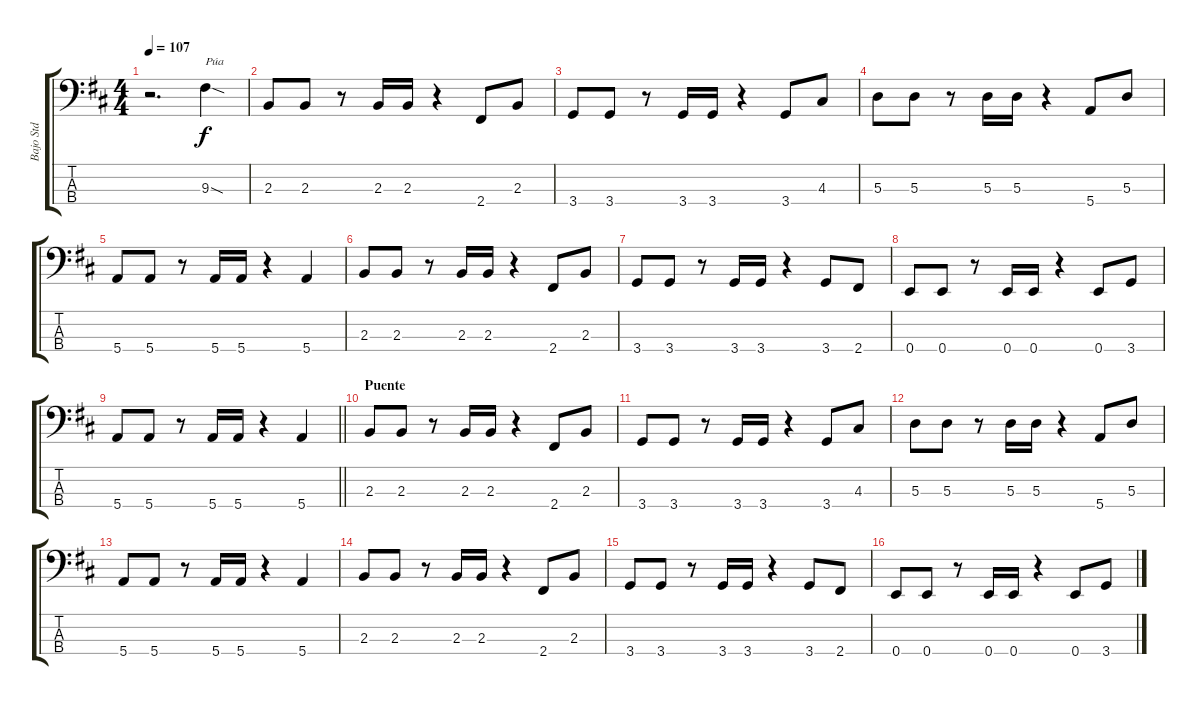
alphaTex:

\track ("Bajo Std" "Bajo Std") {instrument electricbasspick}
\staff {score tabs}
\tuning (G2 D2 A1 E1) {hide}
\ts (4 4)
\tempo 107
\clef f4
\ks d
r.2{d dy f} 9.3{sod}.4{txt "Púa"} |
2.3.8 2.3.8 r.8 2.3.16 2.3.16 r.4 2.4.8 2.3.8 |
3.4.8 3.4.8 r.8 3.4.16 3.4.16 r.4 3.4.8 4.3.8 |
5.3.8 5.3.8 r.8 5.3.16 5.3.16 r.4 5.4.8 5.3.8 |
5.4.8 5.4.8 r.8 5.4.16 5.4.16 r.4 5.4.4 |
2.3.8 2.3.8 r.8 2.3.16 2.3.16 r.4 2.4.8 2.3.8 |
3.4.8 3.4.8 r.8 3.4.16 3.4.16 r.4 3.4.8 2.4.8 |
0.4.8 0.4.8 r.8 0.4.16 0.4.16 r.4 0.4.8 3.4.8 |
\barLineRight lightlight
5.4.8 5.4.8 r.8 5.4.16 5.4.16 r.4 5.4.4 |
\section ("" "Puente")
2.3.8 2.3.8 r.8 2.3.16 2.3.16 r.4 2.4.8 2.3.8 |
3.4.8 3.4.8 r.8 3.4.16 3.4.16 r.4 3.4.8 4.3.8 |
5.3.8 5.3.8 r.8 5.3.16 5.3.16 r.4 5.4.8 5.3.8 |
5.4.8 5.4.8 r.8 5.4.16 5.4.16 r.4 5.4.4 |
2.3.8 2.3.8 r.8 2.3.16 2.3.16 r.4 2.4.8 2.3.8 |
3.4.8 3.4.8 r.8 3.4.16 3.4.16 r.4 3.4.8 2.4.8 |
0.4.8 0.4.8 r.8 0.4.16 0.4.16 r.4 0.4.8 3.4.8
